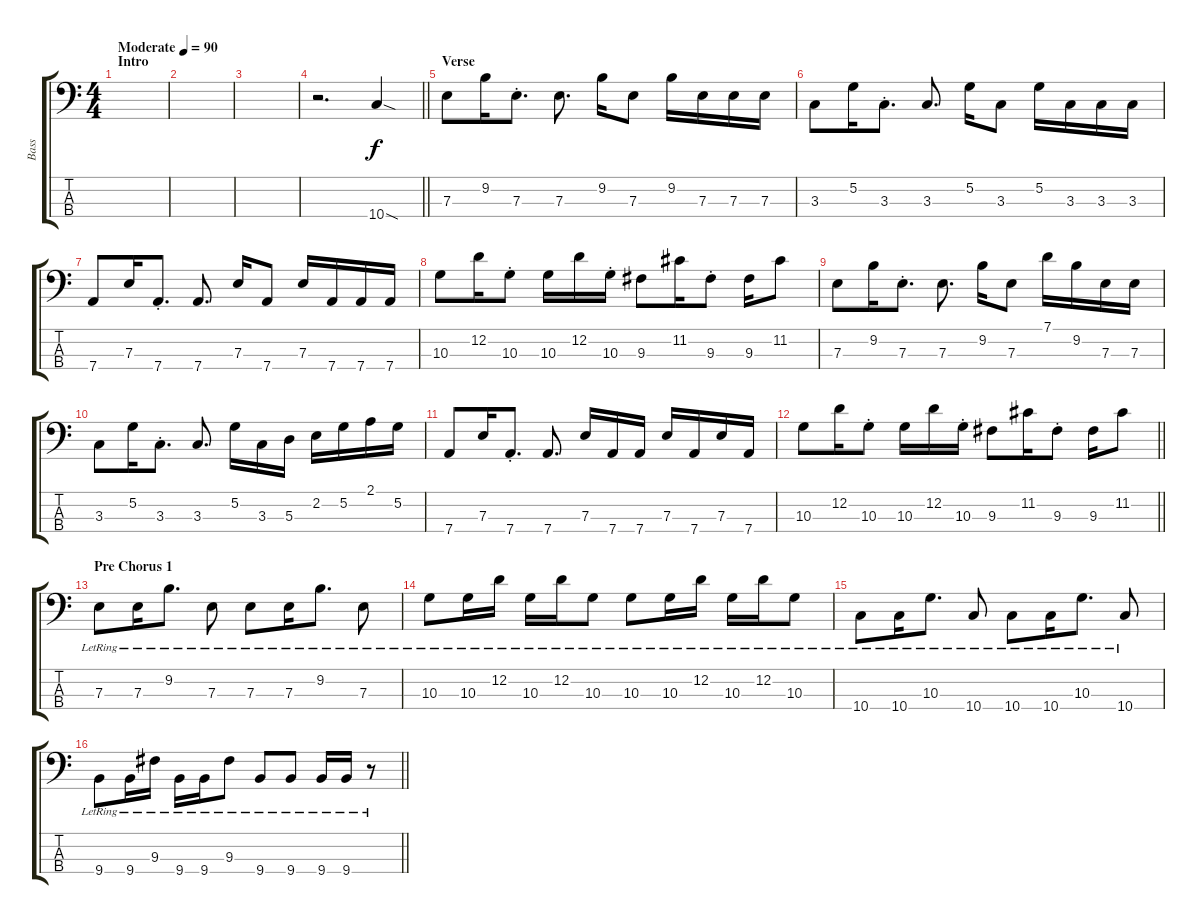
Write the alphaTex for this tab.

\track ("Bass" "Bass") {instrument electricbassfinger}
\staff {score tabs}
\tuning (G2 D2 A1 D1) {hide}
\ts (4 4)
\section ("" "Intro")
\tempo (90 "Moderate")
\clef f4
\ks c
|
|
|
\barLineRight lightlight
r.2{d} 10.4{sod}.4 |
\section ("" "Verse")
7.3.8 9.2.16 7.3{st}.8{d} 7.3.8{d} 9.2.16 7.3.8 9.2.16 7.3.16 7.3.16 7.3.16 |
3.3.8 5.2.16 3.3{st}.8{d} 3.3.8{d} 5.2.16 3.3.8 5.2.16 3.3.16 3.3.16 3.3.16 |
7.4.8 7.3.16 7.4{st}.8{d} 7.4.8{d} 7.3.16 7.4.8 7.3.16 7.4.16 7.4.16 7.4.16 |
10.3.8 12.2.16 10.3{st}.8 10.3.16 12.2.16 10.3{st}.16 9.3.8 11.2.16 9.3{st}.8 9.3.16 11.2.8 |
7.3.8 9.2.16 7.3{st}.8{d} 7.3.8{d} 9.2.16 7.3.8 7.1.16 9.2.16 7.3.16 7.3.16 |
3.3.8 5.2.16 3.3{st}.8{d} 3.3.8{d} 5.2.16 3.3.16 5.3.16 2.2.16 5.2.16 2.1.16 5.2.16 |
7.4.8 7.3.16 7.4{st}.8{d} 7.4.8{d} 7.3.16 7.4.16 7.4.16 7.3.16 7.4.16 7.3.16 7.4.16 |
\barLineRight lightlight
10.3.8 12.2.16 10.3{st}.8 10.3.16 12.2.16 10.3{st}.16 9.3.8 11.2.16 9.3{st}.8 9.3.16 11.2.8 |
\section ("" "Pre Chorus 1")
7.3{lr}.8 7.3{lr}.16 9.2{lr}.8{d} 7.3{lr}.8 7.3{lr}.8 7.3{lr}.16 9.2{lr}.8{d} 7.3{lr}.8 |
10.3{lr}.8 10.3{lr}.16 12.2{lr}.16 10.3{lr}.16 12.2{lr}.16 10.3{lr}.8 10.3{lr}.8 10.3{lr}.16 12.2{lr}.16 10.3{lr}.16 12.2{lr}.16 10.3{lr}.8 |
10.4{lr}.8 10.4{lr}.16 10.3{lr}.8{d} 10.4{lr}.8 10.4{lr}.8 10.4{lr}.16 10.3{lr}.8{d} 10.4{lr}.8 |
\barLineRight lightlight
9.4{lr}.8 9.4{lr}.16 9.3{lr}.16 9.4{lr}.16 9.4{lr}.16 9.3{lr}.8 9.4{lr}.8 9.4{lr}.8 9.4{lr}.16 9.4{lr}.16 r.8
